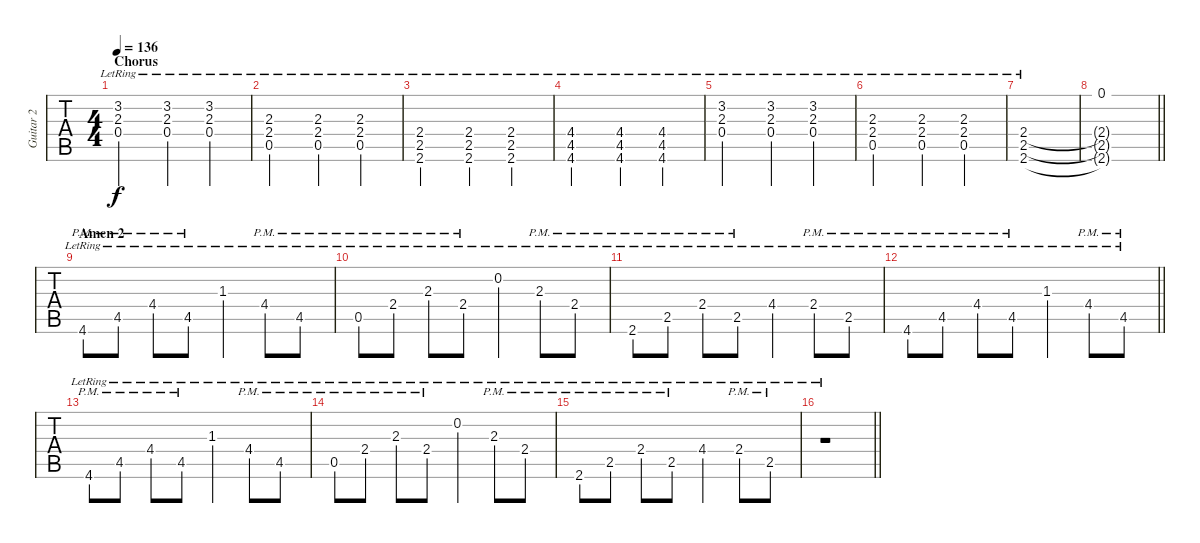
\track ("Guitar 2" "Guitar 2") {instrument distortionguitar}
\staff {tabs}
\tuning (E4 B3 G3 D3 A2 D2) {hide}
\ts (4 4)
\section ("" "Chorus")
\tempo 136
\clef g2
\ks c
(3.2{lr} 2.3{lr} 0.4{lr}).2{dy f} (3.2{lr} 2.3{lr} 0.4{lr}).4 (3.2{lr} 2.3{lr} 0.4{lr}).4 |
(2.3{lr} 2.4{lr} 0.5{lr}).2 (2.3{lr} 2.4{lr} 0.5{lr}).4 (2.3{lr} 2.4{lr} 0.5{lr}).4 |
(2.4{lr} 2.5{lr} 2.6).2 (2.4{lr} 2.5{lr} 2.6).4 (2.4{lr} 2.5{lr} 2.6).4 |
(4.4{lr} 4.5 4.6{lr}).2 (4.4{lr} 4.5{lr} 4.6{lr}).4 (4.4{lr} 4.5{lr} 4.6{lr}).4 |
(3.2{lr} 2.3{lr} 0.4{lr}).2 (3.2{lr} 2.3{lr} 0.4{lr}).4 (3.2{lr} 2.3{lr} 0.4{lr}).4 |
(2.3{lr} 2.4{lr} 0.5{lr}).2{txt ""} (2.3{lr} 2.4{lr} 0.5{lr}).4 (2.3{lr} 2.4{lr} 0.5{lr}).4 |
(2.4{lr} 2.5{lr} 2.6).1 |
\barLineRight lightlight
(0.1 2.4{t} 2.5{t} 2.6{t}).1 |
\section ("" "Amen 2")
4.6{pm lr}.8 4.5{pm lr}.8 4.4{pm lr}.8 4.5{pm lr}.8 1.3{lr}.4 4.4{pm lr}.8 4.5{pm lr}.8 |
0.5{pm lr}.8 2.4{pm lr}.8 2.3{pm lr}.8 2.4{pm lr}.8 0.2{lr}.4 2.3{pm lr}.8 2.4{pm lr}.8 |
2.6{pm lr}.8 2.5{pm lr}.8 2.4{pm lr}.8 2.5{pm lr}.8 4.4{lr}.4 2.4{pm lr}.8 2.5{pm lr}.8 |
\barLineRight lightlight
4.6{pm lr}.8 4.5{pm lr}.8 4.4{pm lr}.8 4.5{pm lr}.8 1.3{lr}.4 4.4{pm lr}.8{beam Down} 4.5{pm lr}.8{beam Down} |
4.6{pm lr}.8 4.5{pm lr}.8 4.4{pm lr}.8 4.5{pm lr}.8 1.3{lr}.4 4.4{pm lr}.8 4.5{pm lr}.8 |
0.5{pm lr}.8 2.4{pm lr}.8 2.3{pm lr}.8 2.4{pm lr}.8 0.2{lr}.4 2.3{pm lr}.8 2.4{pm lr}.8 |
2.6{pm lr}.8 2.5{pm lr}.8 2.4{pm lr}.8 2.5{pm lr}.8 4.4{lr}.4 2.4{pm lr}.8 2.5{pm lr}.8 |
\barLineRight lightlight
r.1
